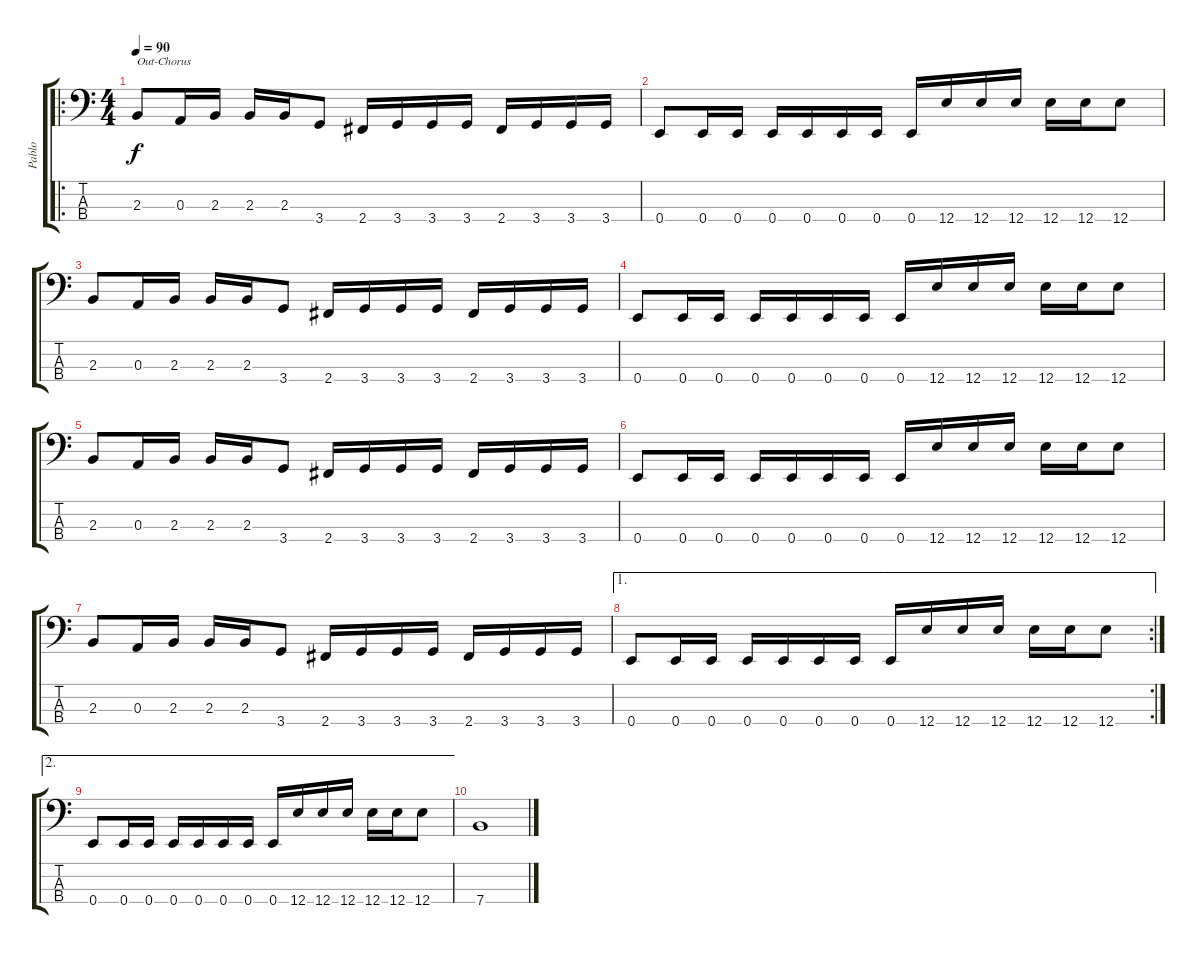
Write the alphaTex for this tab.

\track ("Pablo" "Pablo") {instrument electricbasspick}
\staff {score tabs}
\tuning (G2 D2 A1 E1) {hide}
\ro
\ts (4 4)
\tempo 90
\clef f4
\ks c
2.3.8{txt "Out-Chorus" dy f} 0.3.16 2.3.16 2.3.16 2.3.16 3.4.8 2.4.16 3.4.16 3.4.16 3.4.16 2.4.16 3.4.16 3.4.16 3.4.16 |
0.4.8 0.4.16 0.4.16 0.4.16 0.4.16 0.4.16 0.4.16 0.4.16 12.4.16 12.4.16 12.4.16 12.4.16 12.4.16 12.4.8 |
2.3.8 0.3.16 2.3.16 2.3.16 2.3.16 3.4.8 2.4.16 3.4.16 3.4.16 3.4.16 2.4.16 3.4.16 3.4.16 3.4.16 |
0.4.8 0.4.16 0.4.16 0.4.16 0.4.16 0.4.16 0.4.16 0.4.16 12.4.16 12.4.16 12.4.16 12.4.16 12.4.16 12.4.8 |
2.3.8 0.3.16 2.3.16 2.3.16 2.3.16 3.4.8 2.4.16 3.4.16 3.4.16 3.4.16 2.4.16 3.4.16 3.4.16 3.4.16 |
0.4.8 0.4.16 0.4.16 0.4.16 0.4.16 0.4.16 0.4.16 0.4.16 12.4.16 12.4.16 12.4.16 12.4.16 12.4.16 12.4.8 |
2.3.8 0.3.16 2.3.16 2.3.16 2.3.16 3.4.8 2.4.16 3.4.16 3.4.16 3.4.16 2.4.16 3.4.16 3.4.16 3.4.16 |
\ae 1
\rc 2
0.4.8 0.4.16 0.4.16 0.4.16 0.4.16 0.4.16 0.4.16 0.4.16 12.4.16 12.4.16 12.4.16 12.4.16 12.4.16 12.4.8 |
\ae 2
0.4.8 0.4.16 0.4.16 0.4.16 0.4.16 0.4.16 0.4.16 0.4.16 12.4.16 12.4.16 12.4.16 12.4.16 12.4.16 12.4.8 |
7.4.1
